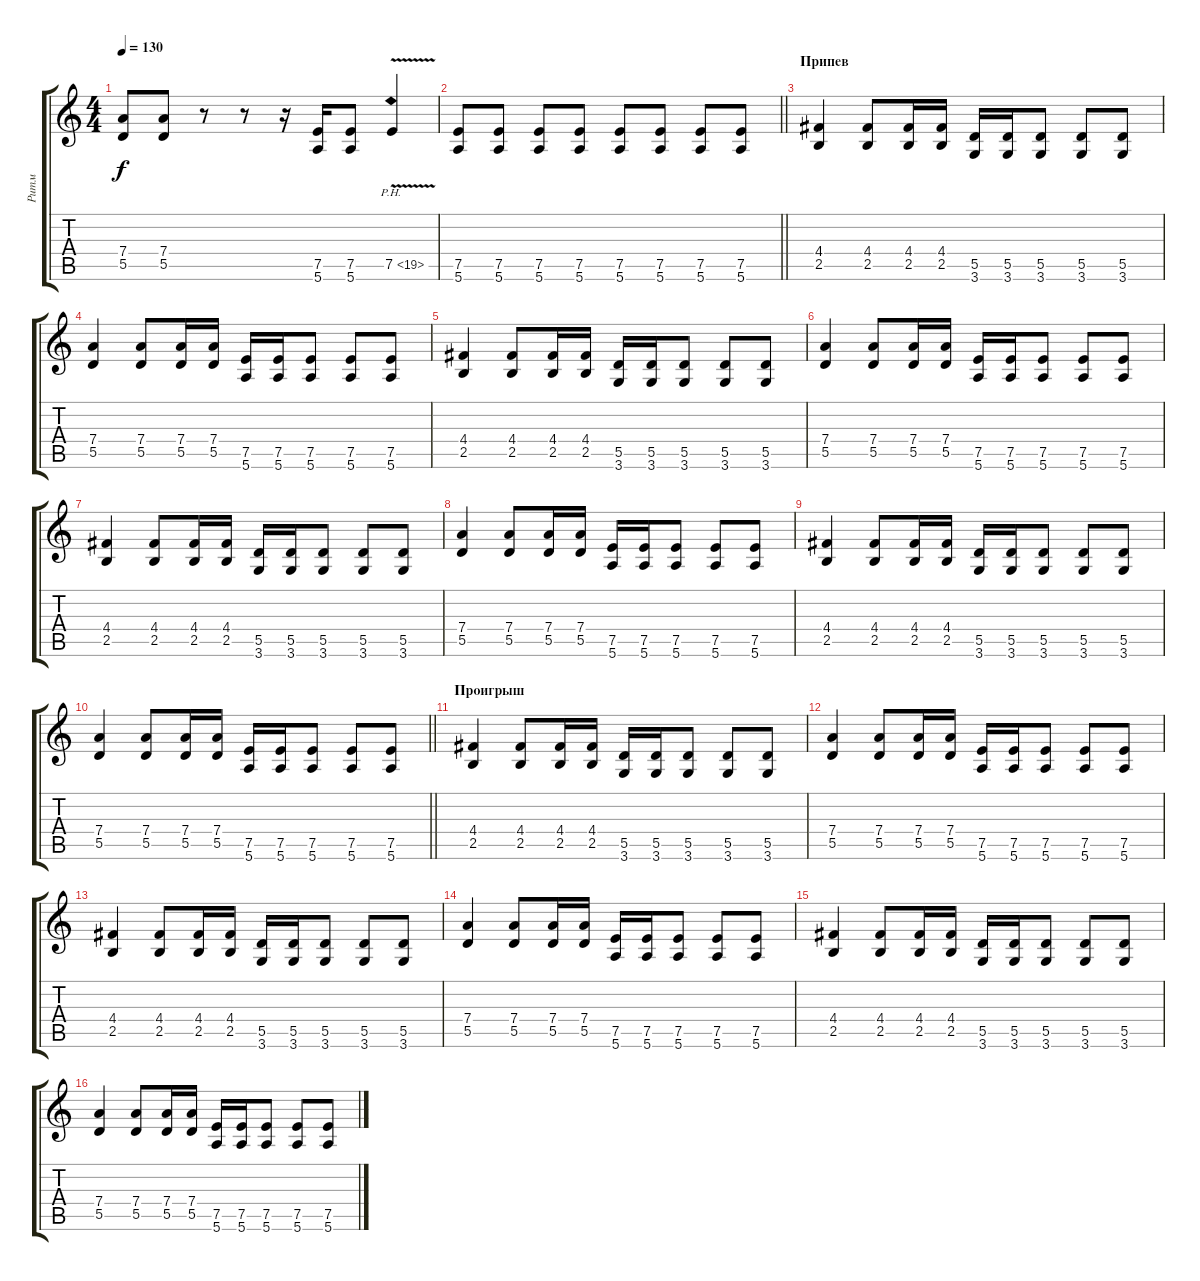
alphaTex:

\track ("Ритм" "Ритм") {instrument distortionguitar}
\staff {score tabs}
\tuning (E4 B3 G3 D3 A2 E2) {hide}
\ts (4 4)
\tempo 130
\clef g2
\ks c
(7.4 5.5).8{dy f} (7.4 5.5).8 r.8 r.8 r.16 (7.5 5.6).16 (7.5 5.6).8 7.5{ph 12 v}.4 |
\barLineRight lightlight
(7.5 5.6).8 (7.5 5.6).8 (7.5 5.6).8 (7.5 5.6).8 (7.5 5.6).8 (7.5 5.6).8 (7.5 5.6).8 (7.5 5.6).8 |
\section ("" "Припев")
(4.4 2.5).4 (4.4 2.5).8 (4.4 2.5).16 (4.4 2.5).16 (5.5 3.6).16 (5.5 3.6).16 (5.5 3.6).8 (5.5 3.6).8 (5.5 3.6).8 |
(7.4 5.5).4 (7.4 5.5).8 (7.4 5.5).16 (7.4 5.5).16 (7.5 5.6).16 (7.5 5.6).16 (7.5 5.6).8 (7.5 5.6).8 (7.5 5.6).8 |
(4.4 2.5).4 (4.4 2.5).8 (4.4 2.5).16 (4.4 2.5).16 (5.5 3.6).16 (5.5 3.6).16 (5.5 3.6).8 (5.5 3.6).8 (5.5 3.6).8 |
(7.4 5.5).4 (7.4 5.5).8 (7.4 5.5).16 (7.4 5.5).16 (7.5 5.6).16 (7.5 5.6).16 (7.5 5.6).8 (7.5 5.6).8 (7.5 5.6).8 |
(4.4 2.5).4 (4.4 2.5).8 (4.4 2.5).16 (4.4 2.5).16 (5.5 3.6).16 (5.5 3.6).16 (5.5 3.6).8 (5.5 3.6).8 (5.5 3.6).8 |
(7.4 5.5).4 (7.4 5.5).8 (7.4 5.5).16 (7.4 5.5).16 (7.5 5.6).16 (7.5 5.6).16 (7.5 5.6).8 (7.5 5.6).8 (7.5 5.6).8 |
(4.4 2.5).4 (4.4 2.5).8 (4.4 2.5).16 (4.4 2.5).16 (5.5 3.6).16 (5.5 3.6).16 (5.5 3.6).8 (5.5 3.6).8 (5.5 3.6).8 |
\barLineRight lightlight
(7.4 5.5).4 (7.4 5.5).8 (7.4 5.5).16 (7.4 5.5).16 (7.5 5.6).16 (7.5 5.6).16 (7.5 5.6).8 (7.5 5.6).8 (7.5 5.6).8 |
\section ("" "Проигрыш")
(4.4 2.5).4 (4.4 2.5).8 (4.4 2.5).16 (4.4 2.5).16 (5.5 3.6).16 (5.5 3.6).16 (5.5 3.6).8 (5.5 3.6).8 (5.5 3.6).8 |
(7.4 5.5).4 (7.4 5.5).8 (7.4 5.5).16 (7.4 5.5).16 (7.5 5.6).16 (7.5 5.6).16 (7.5 5.6).8 (7.5 5.6).8 (7.5 5.6).8 |
(4.4 2.5).4 (4.4 2.5).8 (4.4 2.5).16 (4.4 2.5).16 (5.5 3.6).16 (5.5 3.6).16 (5.5 3.6).8 (5.5 3.6).8 (5.5 3.6).8 |
(7.4 5.5).4 (7.4 5.5).8 (7.4 5.5).16 (7.4 5.5).16 (7.5 5.6).16 (7.5 5.6).16 (7.5 5.6).8 (7.5 5.6).8 (7.5 5.6).8 |
(4.4 2.5).4 (4.4 2.5).8 (4.4 2.5).16 (4.4 2.5).16 (5.5 3.6).16 (5.5 3.6).16 (5.5 3.6).8 (5.5 3.6).8 (5.5 3.6).8 |
(7.4 5.5).4 (7.4 5.5).8 (7.4 5.5).16 (7.4 5.5).16 (7.5 5.6).16 (7.5 5.6).16 (7.5 5.6).8 (7.5 5.6).8 (7.5 5.6).8
